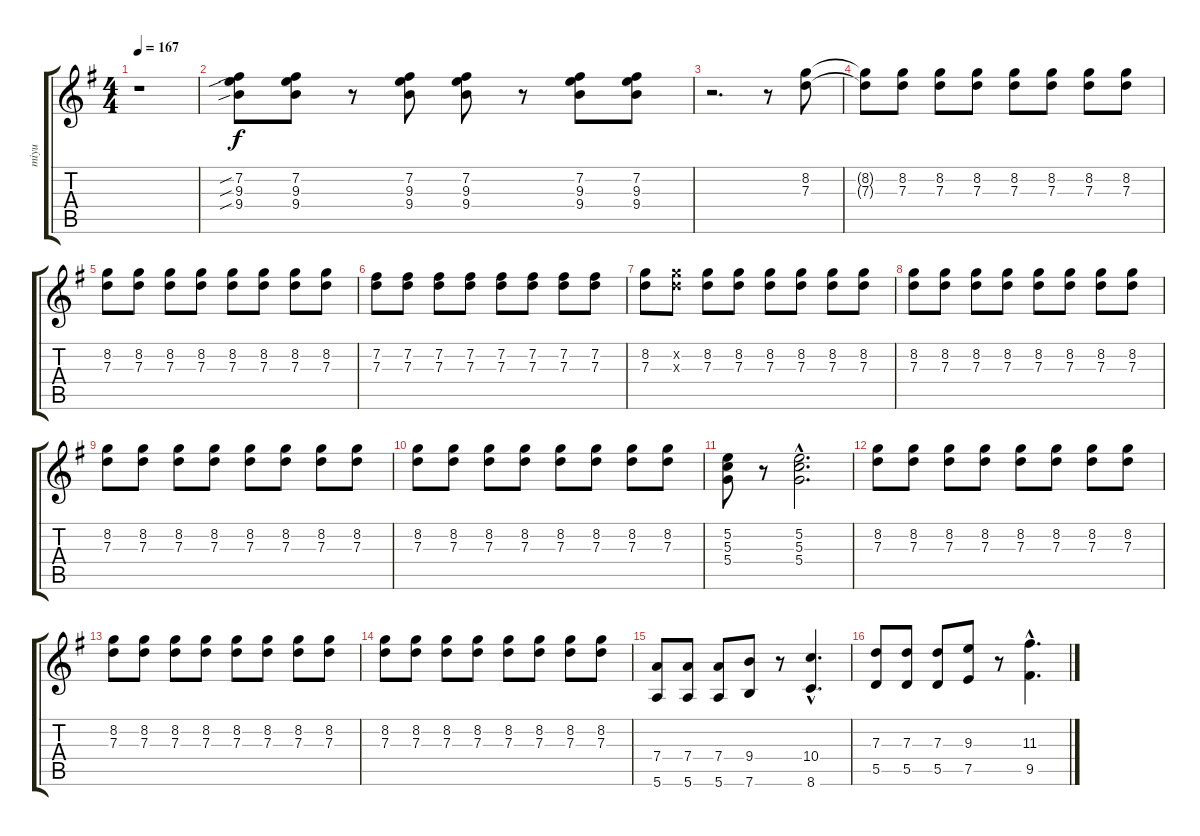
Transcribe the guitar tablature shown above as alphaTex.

\track ("miyu" "miyu") {instrument distortionguitar}
\staff {score tabs}
\tuning (E4 B3 G3 D3 A2 E2) {hide}
\ts (4 4)
\tempo 167
\clef g2
\ks eminor
r.1{dy f instrument distortionguitar} |
(7.2{sib} 9.3{sib} 9.4{sib}).8 (7.2 9.3 9.4).8 r.8 (7.2 9.3 9.4).8 (7.2 9.3 9.4).8 r.8 (7.2 9.3 9.4).8 (7.2 9.3 9.4).8 |
r.2{d} r.8 (8.2 7.3).8 |
(8.2{t} 7.3{t}).8 (8.2 7.3).8 (8.2 7.3).8 (8.2 7.3).8 (8.2 7.3).8 (8.2 7.3).8 (8.2 7.3).8 (8.2 7.3).8 |
(8.2 7.3).8 (8.2 7.3).8 (8.2 7.3).8 (8.2 7.3).8 (8.2 7.3).8 (8.2 7.3).8 (8.2 7.3).8 (8.2 7.3).8 |
(7.2 7.3).8 (7.2 7.3).8 (7.2 7.3).8 (7.2 7.3).8 (7.2 7.3).8 (7.2 7.3).8 (7.2 7.3).8 (7.2 7.3).8 |
(8.2 7.3).8 (8.2{x} 7.3{x}).8 (8.2 7.3).8 (8.2 7.3).8 (8.2 7.3).8 (8.2 7.3).8 (8.2 7.3).8 (8.2 7.3).8 |
(8.2 7.3).8 (8.2 7.3).8 (8.2 7.3).8 (8.2 7.3).8 (8.2 7.3).8 (8.2 7.3).8 (8.2 7.3).8 (8.2 7.3).8 |
(8.2 7.3).8 (8.2 7.3).8 (8.2 7.3).8 (8.2 7.3).8 (8.2 7.3).8 (8.2 7.3).8 (8.2 7.3).8 (8.2 7.3).8 |
(8.2 7.3).8 (8.2 7.3).8 (8.2 7.3).8 (8.2 7.3).8 (8.2 7.3).8 (8.2 7.3).8 (8.2 7.3).8 (8.2 7.3).8 |
(5.2 5.3 5.4).8 r.8 (5.2{hac} 5.3{hac} 5.4{hac}).2{d} |
(8.2 7.3).8 (8.2 7.3).8 (8.2 7.3).8 (8.2 7.3).8 (8.2 7.3).8 (8.2 7.3).8 (8.2 7.3).8 (8.2 7.3).8 |
(8.2 7.3).8 (8.2 7.3).8 (8.2 7.3).8 (8.2 7.3).8 (8.2 7.3).8 (8.2 7.3).8 (8.2 7.3).8 (8.2 7.3).8 |
(8.2 7.3).8 (8.2 7.3).8 (8.2 7.3).8 (8.2 7.3).8 (8.2 7.3).8 (8.2 7.3).8 (8.2 7.3).8 (8.2 7.3).8 |
(7.4 5.6).8 (7.4 5.6).8 (7.4 5.6).8 (9.4 7.6).8 r.8 (10.4{hac} 8.6{hac}).4{d} |
(7.3 5.5).8 (7.3 5.5).8 (7.3 5.5).8 (9.3 7.5).8 r.8 (11.3{hac} 9.5{hac}).4{d}
